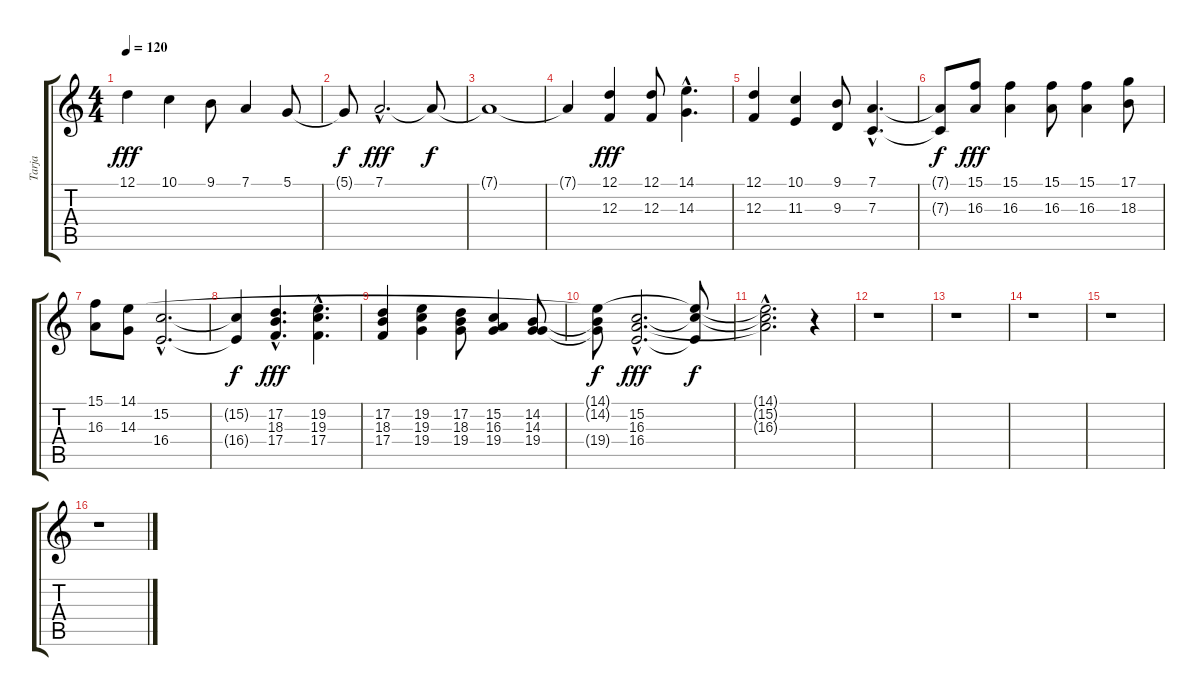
\track ("Tarja" "Tarja") {instrument lead6voice}
\staff {score tabs}
\tuning (D4 A3 F3 C3 G2 D2) {hide}
\ts (4 4)
\tempo 120
\clef g2
\ks c
12.1.4{dy fff} 10.1.4 9.1.8 7.1.4 5.1.8 |
5.1{t}.8{dy f} 7.1{hac}.2{d dy fff} 7.1{t}.8{dy f} |
7.1{t}.1 |
7.1{t}.4 (12.1 12.3).4{dy fff} (12.1 12.3).8 (14.1{hac} 14.3{hac}).4{d} |
(12.1 12.3).4 (10.1 11.3).4 (9.1 9.3).8 (7.1{hac} 7.3{hac}).4{d} |
(7.1{t} 7.3{t}).8{dy f} (15.1 16.3).8{dy fff} (15.1 16.3).4 (15.1 16.3).8 (15.1 16.3).4 (17.1 18.3).8 |
(15.1 16.3).8 (14.1 14.3).8 (15.2{hac} 16.4{hac}).2{d} |
(15.2{t} 16.4{t}).4{dy f} (17.2{hac} 18.3{hac} 17.4{hac}).4{d dy fff} (19.2{hac} 19.3{hac} 17.4{hac}).4{d} |
(17.2 18.3 17.4).4 (19.2 19.3 19.4).4 (17.2 18.3 19.4).8 (15.2 16.3 19.4).4 (14.2 14.3 19.4).8 |
(14.1{t} 14.2{t} 19.4{t}).8{dy f} (15.2{hac} 16.3{hac} 16.4{hac}).2{d dy fff} (14.1{t} 15.2{t} 16.4{t}).8{dy f} |
(14.1{hac t} 15.2{hac t} 16.3{hac t}).2{d} r.4 |
r.1 |
r.1 |
r.1 |
r.1 |
r.1
